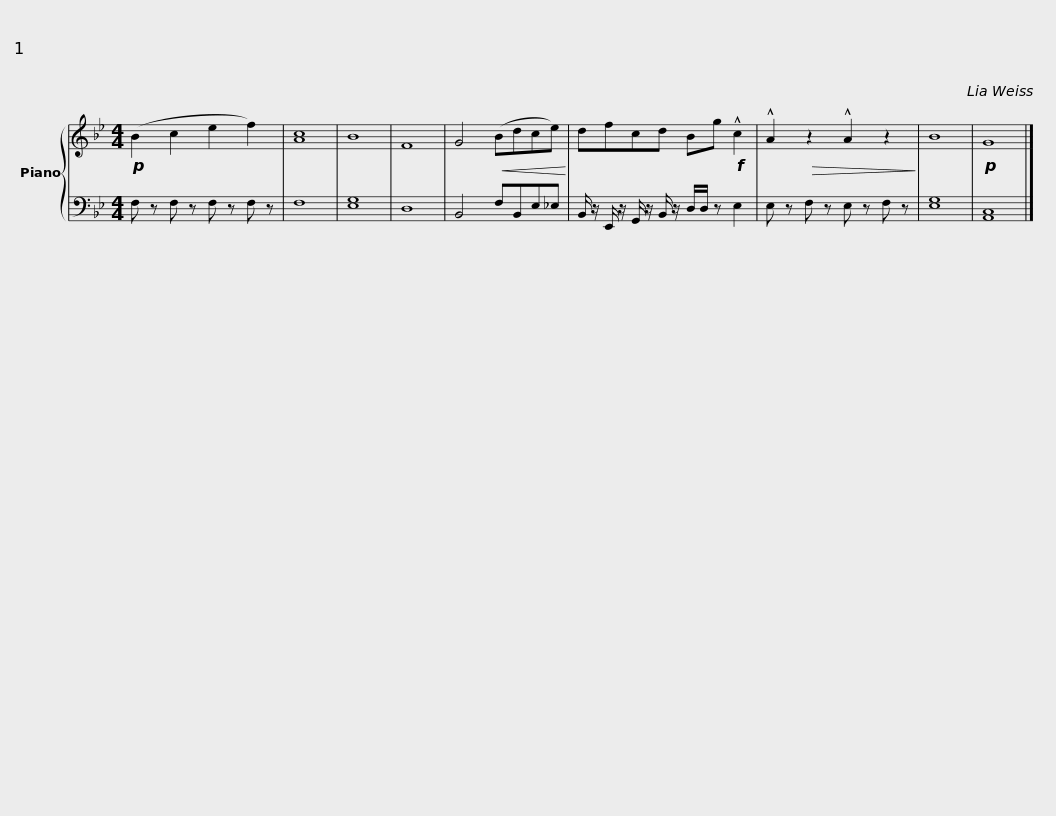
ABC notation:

X:1
%%score { 1 | 2 }
L:1/8
M:4/4
I:linebreak $
K:Bb
V:1 treble
V:2 bass
V:1
!p! (B2 c2 e2 f2) | [Ac]8 | B8 | F8 | G4!<(! (Bdce)!<)! | %5
 dfcd Bg!f! !^!c2 | !^!A2!>(! z2 !^!A2 z2!>)! |$ B8 |!p! G8 |] %9
V:2
 F, z F, z F, z F, z | F,8 | [E,G,]8 | D,8 | B,,4 F,B,,E,_E, | %5
 B,,/ z/ E,,/ z/ G,,/ z/ B,,/ z/ D,/D,/ z E,2 | E, z F, z E, z F, z |$ [E,G,]8 | [A,,C,]8 |] %9
